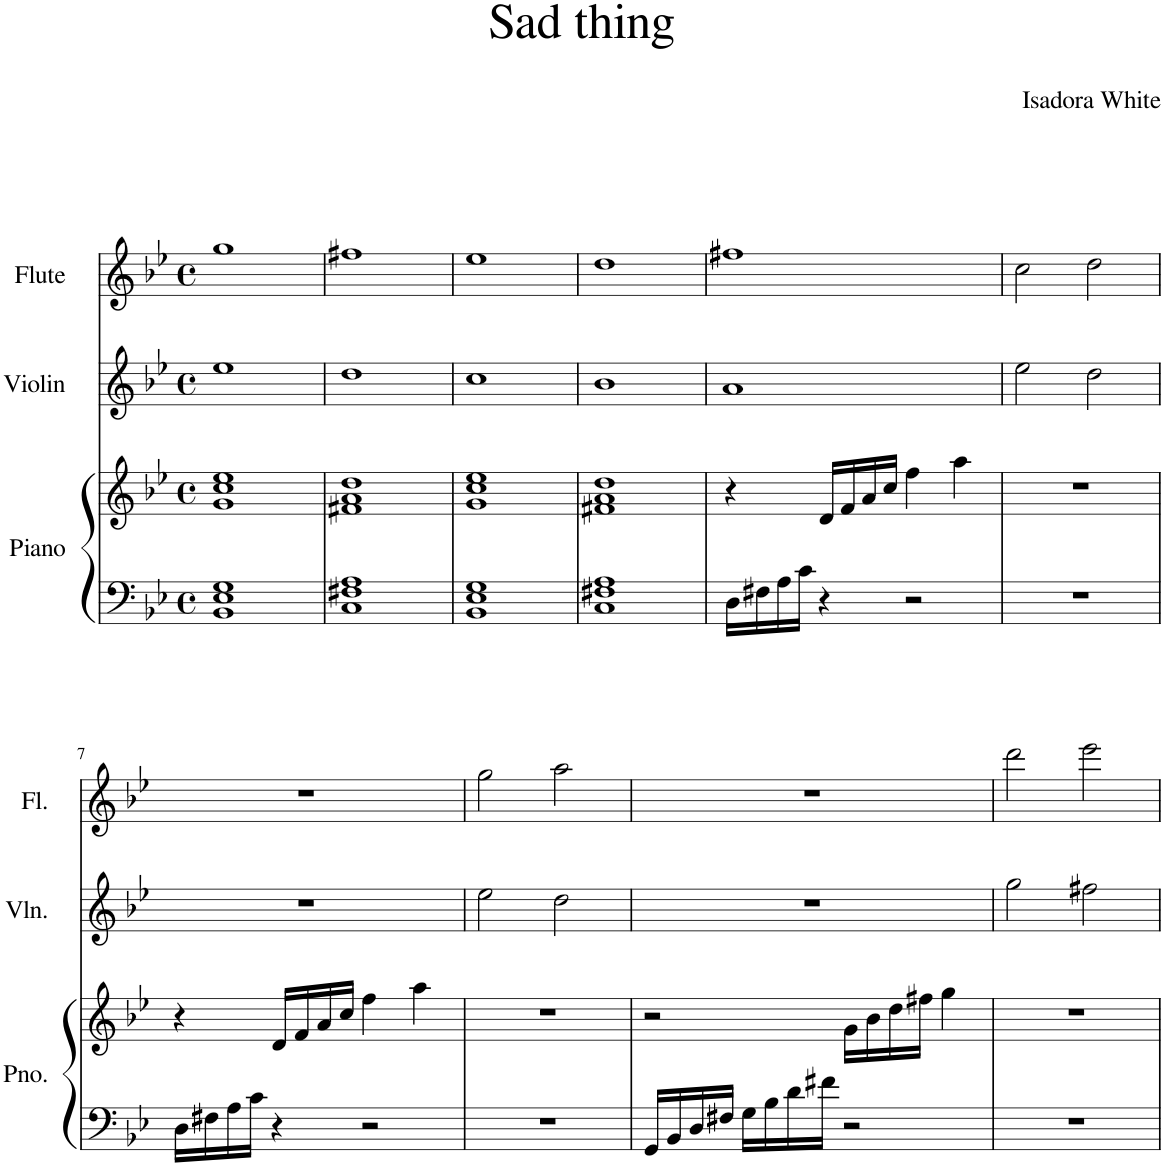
**kern	**kern	**kern	**kern
*part3	*part3	*part2	*part1
*staff4	*staff3	*staff2	*staff1
*I"Piano	*	*I"Violin	*I"Flute
*I'Pno.	*	*I'Vln.	*I'Fl.
*clefF4	*clefG2	*clefG2	*clefG2
*k[b-e-]	*k[b-e-]	*k[b-e-]	*k[b-e-]
*M4/4	*M4/4	*M4/4	*M4/4
*met(c)	*met(c)	*met(c)	*met(c)
=1	=1	=1	=1
1BB- 1E- 1G	1g 1cc 1ee-	1ee-	1gg
=2	=2	=2	=2
1C 1F#X 1A	1f#X 1a 1dd	1dd	1ff#X
=3	=3	=3	=3
1BB- 1E- 1G	1g 1cc 1ee-	1cc	1ee-
=4	=4	=4	=4
1C 1F#X 1A	1f#X 1a 1dd	1b-	1dd
=5	=5	=5	=5
16D\LL	4r	1a	1ff#X
16F#X\	.	.	.
16A\	.	.	.
16c\JJ	.	.	.
4r	16d/LL	.	.
.	16f/	.	.
.	16a/	.	.
.	16cc/JJ	.	.
2r	4ff\	.	.
.	4aa\	.	.
=6	=6	=6	=6
1r	1r	2ee-\	2cc\
.	.	2dd\	2dd\
!!LO:LB:g=z
=7	=7	=7	=7
16D\LL	4r	1r	1r
16F#X\	.	.	.
16A\	.	.	.
16c\JJ	.	.	.
4r	16d/LL	.	.
.	16f/	.	.
.	16a/	.	.
.	16cc/JJ	.	.
2r	4ff\	.	.
.	4aa\	.	.
=8	=8	=8	=8
1r	1r	2ee-\	2gg\
.	.	2dd\	2aa\
=9	=9	=9	=9
16GG/LL	2r	1r	1r
16BB-/	.	.	.
16D/	.	.	.
16F#X/JJ	.	.	.
16G\LL	.	.	.
16B-\	.	.	.
16d\	.	.	.
16f#X\JJ	.	.	.
2r	16g\LL	.	.
.	16b-\	.	.
.	16dd\	.	.
.	16ff#X\JJ	.	.
.	4gg\	.	.
=10	=10	=10	=10
1r	1r	2gg\	2ddd\
.	.	2ff#X\	2eee-\
=	=	=	=
*-	*-	*-	*-
